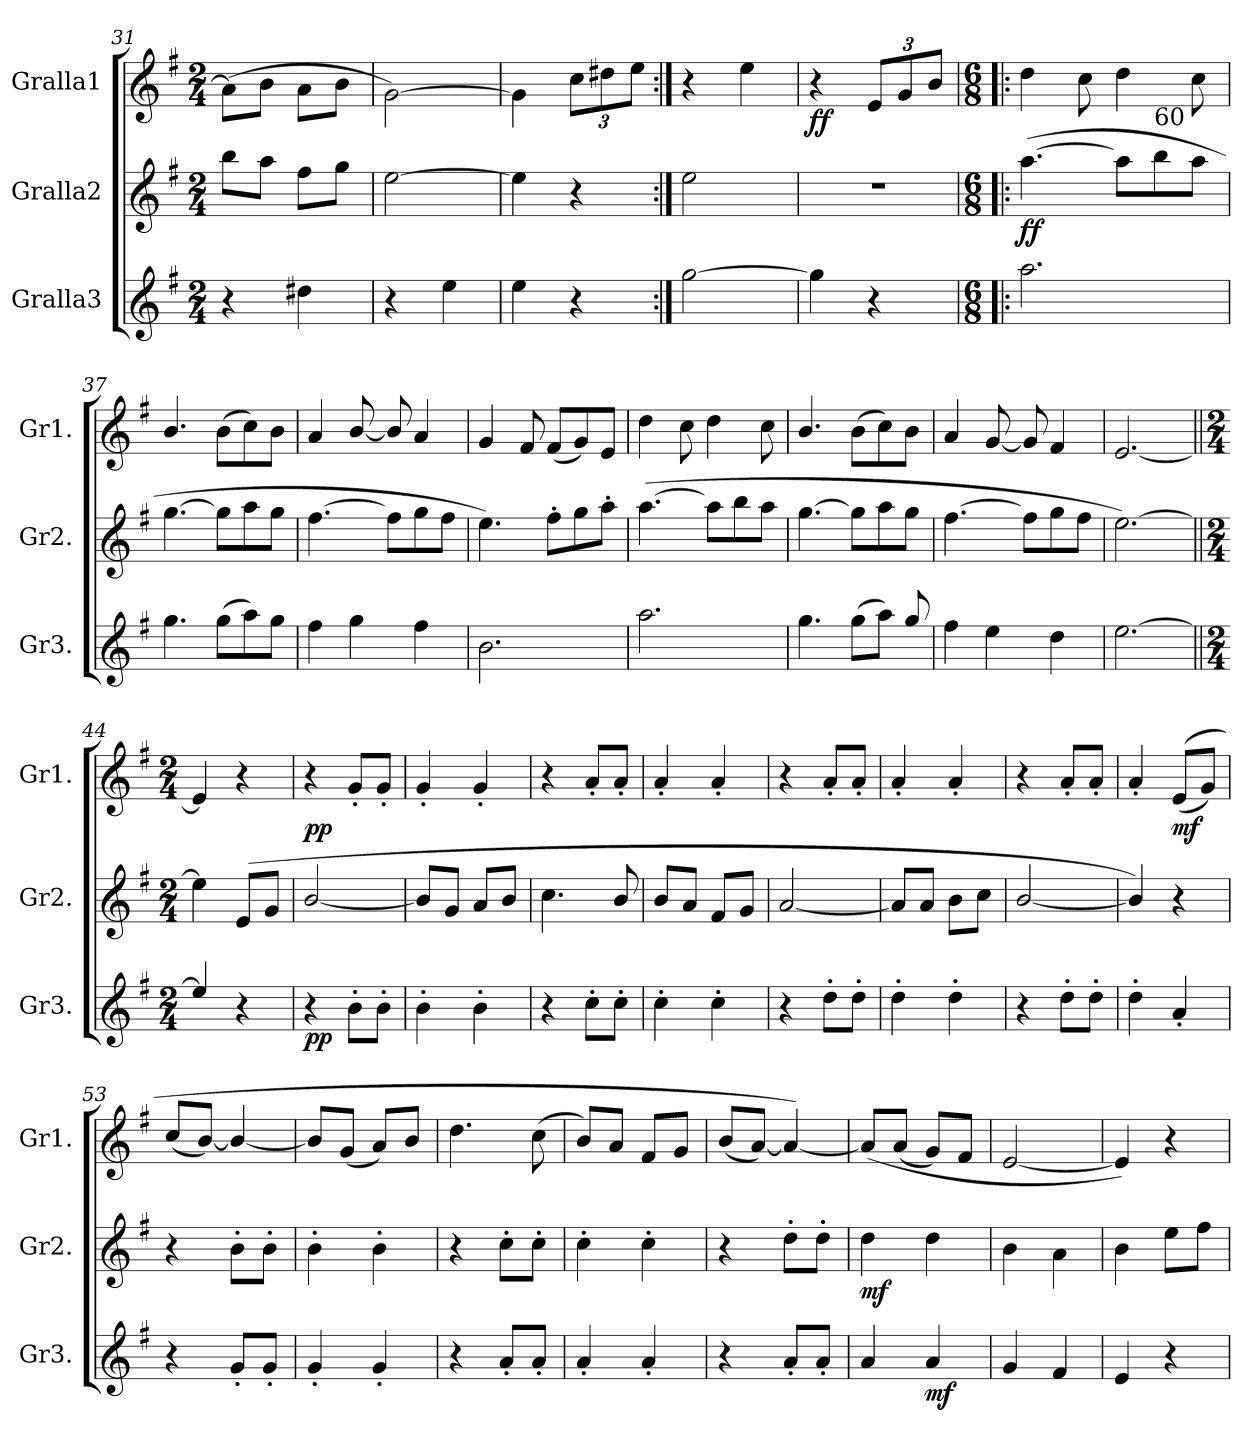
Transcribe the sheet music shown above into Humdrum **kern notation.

**kern	**dynam	**kern	**dynam	**kern	**dynam
*part3	*part3	*part2	*part2	*part1	*part1
*staff3	*staff3	*staff2	*staff2	*staff1	*staff1
*I"Gralla3	*	*I"Gralla2	*	*I"Gralla1	*
*I'Gr3.	*	*I'Gr2.	*	*I'Gr1.	*
*clefG2	*	*clefG2	*	*clefG2	*
*k[f#]	*	*k[f#]	*	*k[f#]	*
*M2/4	*	*M2/4	*	*M2/4	*
=31	=31	=31	=31	=31	=31
4r	.	8bb\L	.	(>8a\L]	.
.	.	8aa\J	.	8b\J	.
4dd#X\	.	8ff#\L	.	8a\L	.
.	.	8gg\J	.	8b\J	.
=32	=32	=32	=32	=32	=32
4r	.	[2ee\	.	[2g\)	.
4ee\	.	.	.	.	.
=33	=33	=33	=33	=33	=33
4ee\	.	4ee\]	.	4g\]	.
*	*	*	*	*Xbrackettup	*
4r	.	4r	.	12cc\L	.
.	.	.	.	12dd#X\	.
.	.	.	.	12ee\J	.
=34:|!	=34:|!	=34:|!	=34:|!	=34:|!	=34:|!
[2gg\	.	2ee\	.	4r	.
.	.	.	.	4ee\	.
!!LO:LB:g=z
=35	=35	=35	=35	=35	=35
!	!	!	!	!	!LO:DY:b
4gg\]	.	2r	.	4r	ff
4r	.	.	.	12e/L	.
.	.	.	.	12g/	.
.	.	.	.	12b/J	.
=36!|:	=36!|:	=36!|:	=36!|:	=36!|:	=36!|:
*M6/8	*	*M6/8	*	*M6/8	*
!	!	!	!LO:DY:b	!	!
2.aa\	.	(>[4.aa\	ff	4dd\	.
.	.	.	.	8cc\	.
.	.	8aa\L]	.	4dd\	.
!	!	!LO:TX:a:t=60	!	!	!
.	.	8bb\	.	.	.
.	.	8aa\J	.	8cc\	.
=37	=37	=37	=37	=37	=37
4.gg\	.	[4.gg\	.	4.b/	.
(>8gg\L	.	8gg\L]	.	(<8b\L	.
8aa\)	.	8aa\	.	8cc\)	.
8gg\J	.	8gg\J	.	8b\J	.
=38	=38	=38	=38	=38	=38
4ff#\	.	[4.ff#\	.	4a/	.
4gg\	.	.	.	[8b/	.
.	.	8ff#\L]	.	8b/]	.
4ff#\	.	8gg\	.	4a/	.
.	.	8ff#\J	.	.	.
=39	=39	=39	=39	=39	=39
2.b\	.	4.ee\)	.	4g/	.
.	.	.	.	8f#/	.
.	.	8ff#'\L	.	(<8f#/L	.
.	.	8gg\	.	8g/)	.
.	.	8aa'\J	.	8e/J	.
=40	=40	=40	=40	=40	=40
2.aa\	.	(>[4.aa\	.	4dd\	.
.	.	.	.	8cc\	.
.	.	8aa\L]	.	4dd\	.
.	.	8bb\	.	.	.
.	.	8aa\J	.	8cc\	.
=41	=41	=41	=41	=41	=41
4.gg\	.	[4.gg\	.	4.b/	.
(>8gg\L	.	8gg\L]	.	(<8b\L	.
8aa\J)	.	8aa\	.	8cc\)	.
8gg/	.	8gg\J	.	8b\J	.
=42	=42	=42	=42	=42	=42
4ff#\	.	[4.ff#\	.	4a/	.
4ee\	.	.	.	[8g/	.
.	.	8ff#\L]	.	8g/]	.
4dd\	.	8gg\	.	4f#/	.
.	.	8ff#\J	.	.	.
=43	=43	=43	=43	=43	=43
[2.ee\	.	[2.ee\)	.	[2.e/	.
!!LO:PB:g=z
=44||	=44||	=44||	=44||	=44||	=44||
*M2/4	*	*M2/4	*	*M2/4	*
4ee/]	.	4ee\]	.	4e/]	.
4r	.	(>8e/L	.	4r	.
.	.	8g/J	.	.	.
=45	=45	=45	=45	=45	=45
!	!LO:DY:b	!	!	!	!LO:DY:b
4r	pp	[2b/	.	4r	pp
8b'\L	.	.	.	8g'/L	.
8b'\J	.	.	.	8g'/J	.
=46	=46	=46	=46	=46	=46
4b'\	.	8b/L]	.	4g'/	.
.	.	8g/J	.	.	.
4b'\	.	8a/L	.	4g'/	.
.	.	8b/J	.	.	.
=47	=47	=47	=47	=47	=47
4r	.	4.cc\	.	4r	.
8cc'\L	.	.	.	8a'/L	.
8cc'\J	.	8b/	.	8a'/J	.
=48	=48	=48	=48	=48	=48
4cc'\	.	8b/L	.	4a'/	.
.	.	8a/J	.	.	.
4cc'\	.	8f#/L	.	4a'/	.
.	.	8g/J	.	.	.
=49	=49	=49	=49	=49	=49
4r	.	[2a/	.	4r	.
8dd'\L	.	.	.	8a'/L	.
8dd'\J	.	.	.	8a'/J	.
=50	=50	=50	=50	=50	=50
4dd'\	.	8a/L]	.	4a'/	.
.	.	8a/J	.	.	.
4dd'\	.	8b\L	.	4a'/	.
.	.	8cc\J	.	.	.
=51	=51	=51	=51	=51	=51
4r	.	[2b/	.	4r	.
8dd'\L	.	.	.	8a'/L	.
8dd'\J	.	.	.	8a'/J	.
=52	=52	=52	=52	=52	=52
4dd'\	.	4b/])	.	4a'/	.
!	!	!	!	!	!LO:DY:b
4a'/	.	4r	.	(<(>8e/L	mf
.	.	.	.	8g/J)	.
=53	=53	=53	=53	=53	=53
4r	.	4r	.	(<8cc/L	.
.	.	.	.	[8b/J)	.
8g'/L	.	8b'\L	.	4b/_	.
8g'/J	.	8b'\J	.	.	.
=54	=54	=54	=54	=54	=54
4g'/	.	4b'\	.	8b/L]	.
.	.	.	.	(<8g/J	.
4g'/	.	4b'\	.	8a/L)	.
.	.	.	.	8b/J	.
=55	=55	=55	=55	=55	=55
4r	.	4r	.	4.dd\	.
8a'/L	.	8cc'\L	.	.	.
8a'/J	.	8cc'\J	.	(>8cc\	.
=56	=56	=56	=56	=56	=56
4a'/	.	4cc'\	.	8b/L)	.
.	.	.	.	8a/J	.
4a'/	.	4cc'\	.	8f#/L	.
.	.	.	.	8g/J	.
!!LO:LB:g=z
=57	=57	=57	=57	=57	=57
4r	.	4r	.	(<8b/L	.
.	.	.	.	[8a/J)	.
8a'/L	.	8dd'\L	.	4a/_)	.
8a'/J	.	8dd'\J	.	.	.
=58	=58	=58	=58	=58	=58
!	!	!	!LO:DY:b	!	!
4a/	.	4dd\	mf	(>8a/L]	.
.	.	.	.	(<8a/J	.
!	!LO:DY:b	!	!	!	!
4a/	mf	4dd\	.	8g/L)	.
.	.	.	.	8f#/J	.
=59	=59	=59	=59	=59	=59
4g/	.	4b\	.	[2e/	.
4f#/	.	4a\	.	.	.
=60	=60	=60	=60	=60	=60
4e/	.	4b\	.	4e/])	.
4r	.	8ee\L	.	4r	.
.	.	8ff#\J	.	.	.
=	=	=	=	=	=
*-	*-	*-	*-	*-	*-
